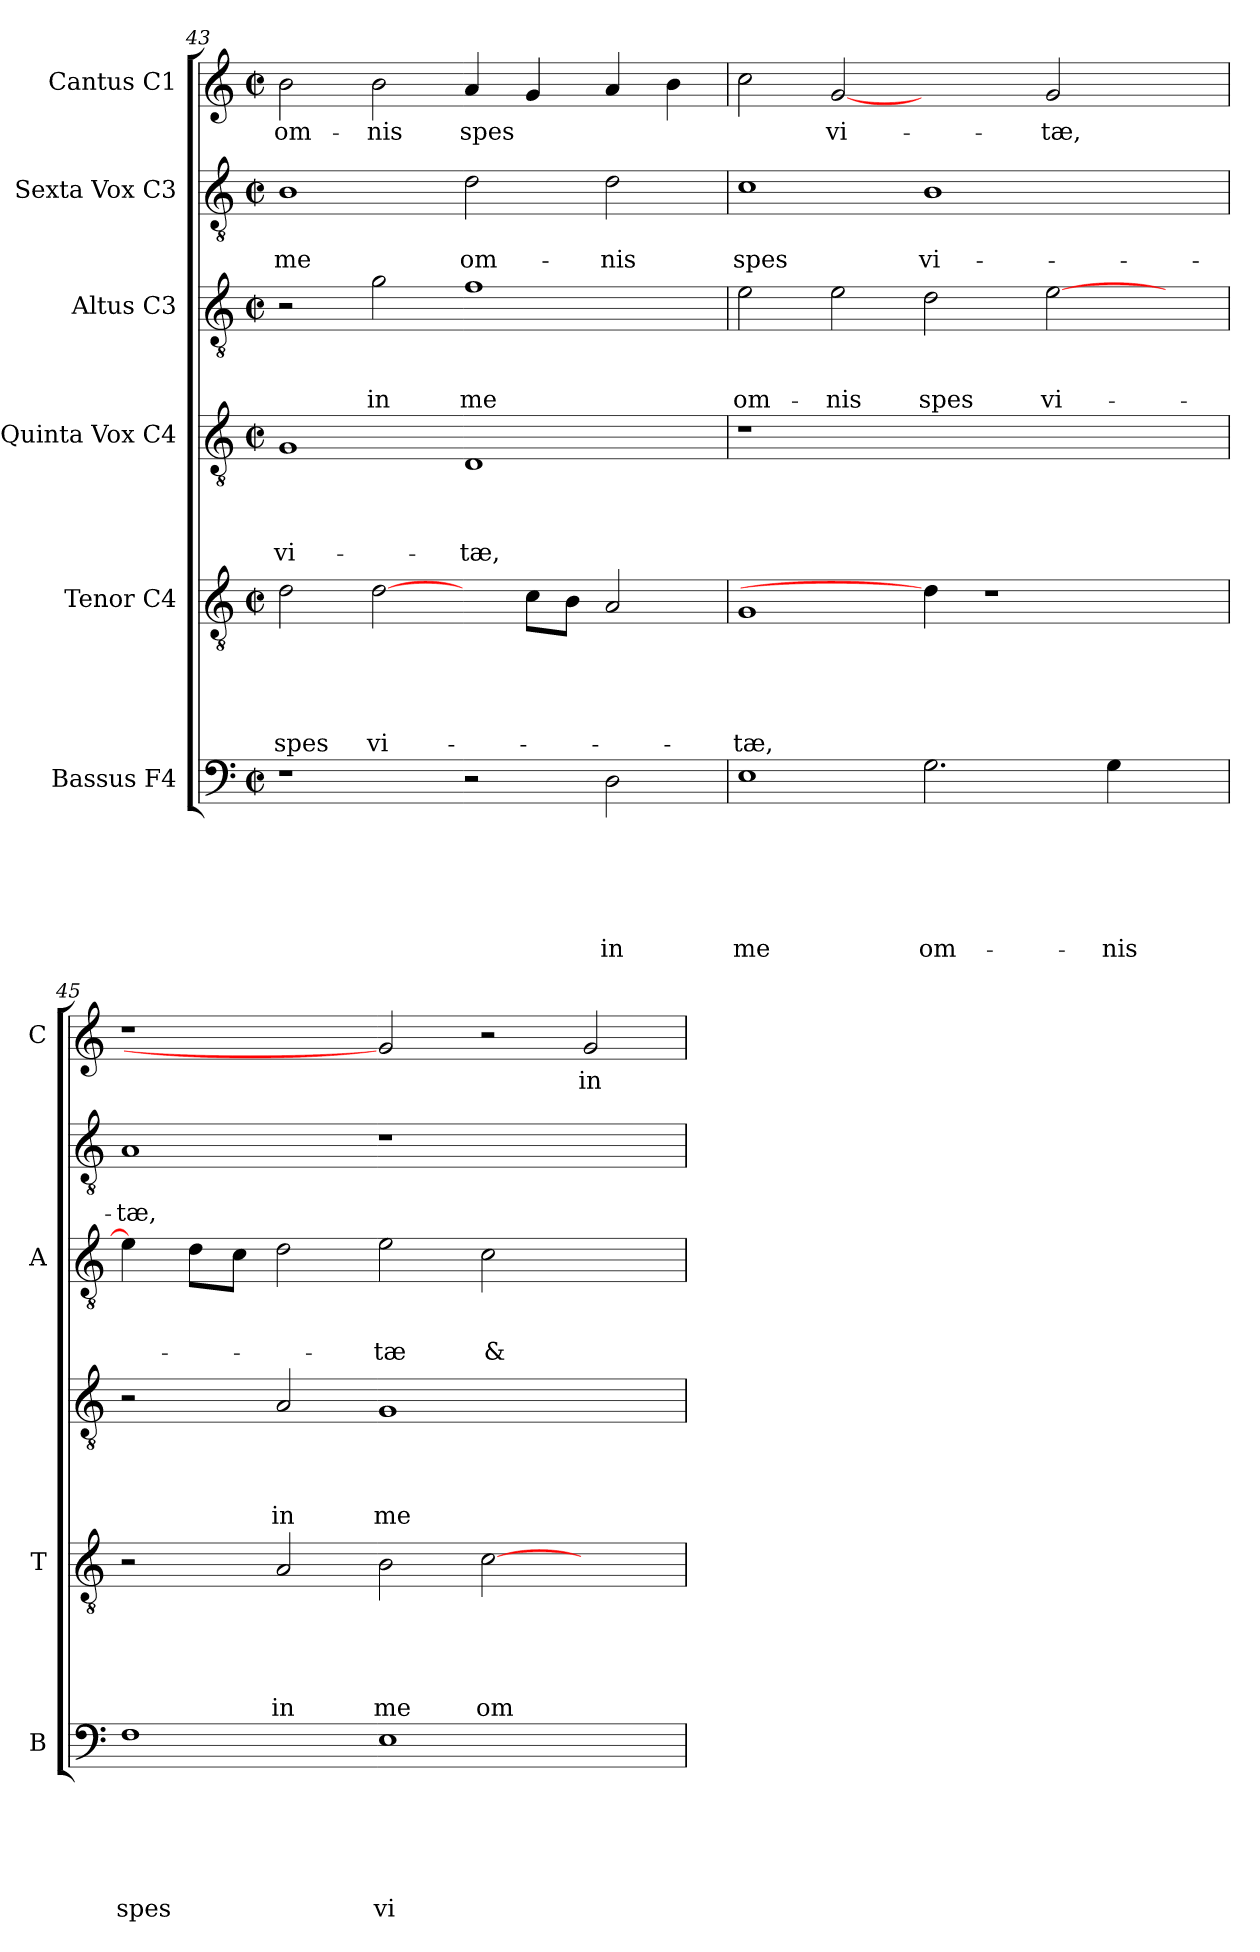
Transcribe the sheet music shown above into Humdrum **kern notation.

**kern	**text	**text	**text	**text	**text	**text	**kern	**text	**text	**text	**text	**text	**kern	**text	**text	**text	**text	**kern	**text	**text	**text	**kern	**text	**text	**kern	**text
*part6	*part6	*part6	*part6	*part6	*part6	*part6	*part5	*part5	*part5	*part5	*part5	*part5	*part4	*part4	*part4	*part4	*part4	*part3	*part3	*part3	*part3	*part2	*part2	*part2	*part1	*part1
*staff6	*staff6	*staff6	*staff6	*staff6	*staff6	*staff6	*staff5	*staff5	*staff5	*staff5	*staff5	*staff5	*staff4	*staff4	*staff4	*staff4	*staff4	*staff3	*staff3	*staff3	*staff3	*staff2	*staff2	*staff2	*staff1	*staff1
*I"Bassus F4	*	*	*	*	*	*	*I"Tenor C4	*	*	*	*	*	*I"Quinta Vox C4	*	*	*	*	*I"Altus C3	*	*	*	*I"Sexta Vox C3	*	*	*I"Cantus C1	*
*I'B	*	*	*	*	*	*	*I'T	*	*	*	*	*	*	*	*	*	*	*I'A	*	*	*	*	*	*	*I'C	*
*clefF4	*	*	*	*	*	*	*clefGv2	*	*	*	*	*	*clefGv2	*	*	*	*	*clefGv2	*	*	*	*clefGv2	*	*	*clefG2	*
*k[]	*	*	*	*	*	*	*k[]	*	*	*	*	*	*k[]	*	*	*	*	*k[]	*	*	*	*k[]	*	*	*k[]	*
*C:	*	*	*	*	*	*	*C:	*	*	*	*	*	*C:	*	*	*	*	*C:	*	*	*	*C:	*	*	*C:	*
*M2/2	*	*	*	*	*	*	*M2/2	*	*	*	*	*	*M2/2	*	*	*	*	*M2/2	*	*	*	*M2/2	*	*	*M2/2	*
*met(c|)	*	*	*	*	*	*	*met(c|)	*	*	*	*	*	*met(c|)	*	*	*	*	*met(c|)	*	*	*	*met(c|)	*	*	*met(c|)	*
=43	=43	=43	=43	=43	=43	=43	=43	=43	=43	=43	=43	=43	=43	=43	=43	=43	=43	=43	=43	=43	=43	=43	=43	=43	=43	=43
!	!	!	!	!	!	!	!	!	!	!	!	!LO:LY:b	!	!	!	!	!LO:LY:b	!	!	!	!	!	!	!LO:LY:b	!	!LO:LY:b
1r	.	.	.	.	.	.	2d\	.	.	.	.	spes	1G	.	.	.	vi-	2r	.	.	.	1B	.	me	2b\	om-
!	!	!	!	!	!	!	!	!	!	!	!	!LO:LY:b	!	!	!	!	!	!	!	!	!LO:LY:b	!	!	!	!	!LO:LY:b
.	.	.	.	.	.	.	[2d\	.	.	.	.	vi-	.	.	.	.	.	2g\	.	.	in	.	.	.	2b\	-nis
!	!	!	!	!	!	!	!	!	!	!	!	!	!	!	!	!	!LO:LY:b	!	!	!	!LO:LY:b	!	!	!LO:LY:b	!	!LO:LY:b
2r	.	.	.	.	.	.	4ryy	.	.	.	.	.	1D	.	.	.	-tæ,	1f	.	.	me	2d\	.	om-	4a/	spes
.	.	.	.	.	.	.	8c\L	.	.	.	.	.	.	.	.	.	.	.	.	.	.	.	.	.	4g/	.
.	.	.	.	.	.	.	8B\J	.	.	.	.	.	.	.	.	.	.	.	.	.	.	.	.	.	.	.
!	!	!	!	!	!	!LO:LY:b	!	!	!	!	!	!	!	!	!	!	!	!	!	!	!	!	!	!LO:LY:b	!	!
2D\	.	.	.	.	.	in	2A/	.	.	.	.	.	.	.	.	.	.	.	.	.	.	2d\	.	-nis	4a/	.
.	.	.	.	.	.	.	.	.	.	.	.	.	.	.	.	.	.	.	.	.	.	.	.	.	4b\	.
=44	=44	=44	=44	=44	=44	=44	=44	=44	=44	=44	=44	=44	=44	=44	=44	=44	=44	=44	=44	=44	=44	=44	=44	=44	=44	=44
!	!	!	!	!	!	!LO:LY:b	!	!	!	!	!	!LO:LY:b	!	!	!	!	!	!	!	!	!LO:LY:b	!	!	!LO:LY:b	!	!
1E	.	.	.	.	.	me	1G	.	.	.	.	-tæ,	1r	.	.	.	.	2e\	.	.	om-	1c	.	spes	2cc\	.
!	!	!	!	!	!	!	!	!	!	!	!	!	!	!	!	!	!	!	!	!	!LO:LY:b	!	!	!	!	!LO:LY:b
.	.	.	.	.	.	.	.	.	.	.	.	.	.	.	.	.	.	2e\	.	.	-nis	.	.	.	[2g	vi-
!	!	!	!	!	!	!LO:LY:b	!	!	!	!	!	!	!	!	!	!	!	!	!	!	!LO:LY:b	!	!	!LO:LY:b	!	!
2.G\	.	.	.	.	.	om-	4d\]	.	.	.	.	.	1ryy	.	.	.	.	2d\	.	.	spes	1B	.	vi-	2ryy	.
.	.	.	.	.	.	.	1r	.	.	.	.	.	.	.	.	.	.	.	.	.	.	.	.	.	.	.
!	!	!	!	!	!	!	!	!	!	!	!	!	!	!	!	!	!	!	!	!	!LO:LY:b	!	!	!	!	!LO:LY:b
.	.	.	.	.	.	.	.	.	.	.	.	.	.	.	.	.	.	[2e\	.	.	vi-	.	.	.	2g/	-tæ,
!	!	!	!	!	!	!LO:LY:b	!	!	!	!	!	!	!	!	!	!	!	!	!	!	!	!	!	!	!	!
4G\	.	.	.	.	.	-nis	.	.	.	.	.	.	.	.	.	.	.	.	.	.	.	.	.	.	.	.
4ryy	.	.	.	.	.	.	.	.	.	.	.	.	4ryy	.	.	.	.	4ryy	.	.	.	4ryy	.	.	4ryy	.
=45	=45	=45	=45	=45	=45	=45	=45	=45	=45	=45	=45	=45	=45	=45	=45	=45	=45	=45	=45	=45	=45	=45	=45	=45	=45	=45
!	!	!	!	!	!	!LO:LY:b	!	!	!	!	!	!	!	!	!	!	!	!	!	!	!	!	!	!LO:LY:b	!	!
1F	.	.	.	.	.	spes	2r	.	.	.	.	.	2r	.	.	.	.	4e\]	.	.	.	1A	.	-tæ,	1r	.
.	.	.	.	.	.	.	.	.	.	.	.	.	.	.	.	.	.	8d\L	.	.	.	.	.	.	.	.
.	.	.	.	.	.	.	.	.	.	.	.	.	.	.	.	.	.	8c\J	.	.	.	.	.	.	.	.
!	!	!	!	!	!	!	!	!	!	!	!	!LO:LY:b	!	!	!	!	!LO:LY:b	!	!	!	!	!	!	!	!	!
.	.	.	.	.	.	.	2A/	.	.	.	.	in	2A/	.	.	.	in	2d\	.	.	.	.	.	.	.	.
!	!	!	!	!	!	!LO:LY:b	!	!	!	!	!	!LO:LY:b	!	!	!	!	!LO:LY:b	!	!	!	!LO:LY:b	!	!	!	!	!
1E	.	.	.	.	.	vi-	2B\	.	.	.	.	me	1G	.	.	.	me	2e\	.	.	-tæ	1r	.	.	2g]	.
!	!	!	!	!	!	!	!	!	!	!	!	!LO:LY:b	!	!	!	!	!	!	!	!	!LO:LY:b	!	!	!	!	!
.	.	.	.	.	.	.	[2c\	.	.	.	.	om-	.	.	.	.	.	2c\	.	.	&	.	.	.	2r	.
!	!	!	!	!	!	!	!	!	!	!	!	!	!	!	!	!	!	!	!	!	!	!	!	!	!	!LO:LY:b
2ryy	.	.	.	.	.	.	2ryy	.	.	.	.	.	2ryy	.	.	.	.	2ryy	.	.	.	2ryy	.	.	2g/	in
=	=	=	=	=	=	=	=	=	=	=	=	=	=	=	=	=	=	=	=	=	=	=	=	=	=	=
*-	*-	*-	*-	*-	*-	*-	*-	*-	*-	*-	*-	*-	*-	*-	*-	*-	*-	*-	*-	*-	*-	*-	*-	*-	*-	*-
